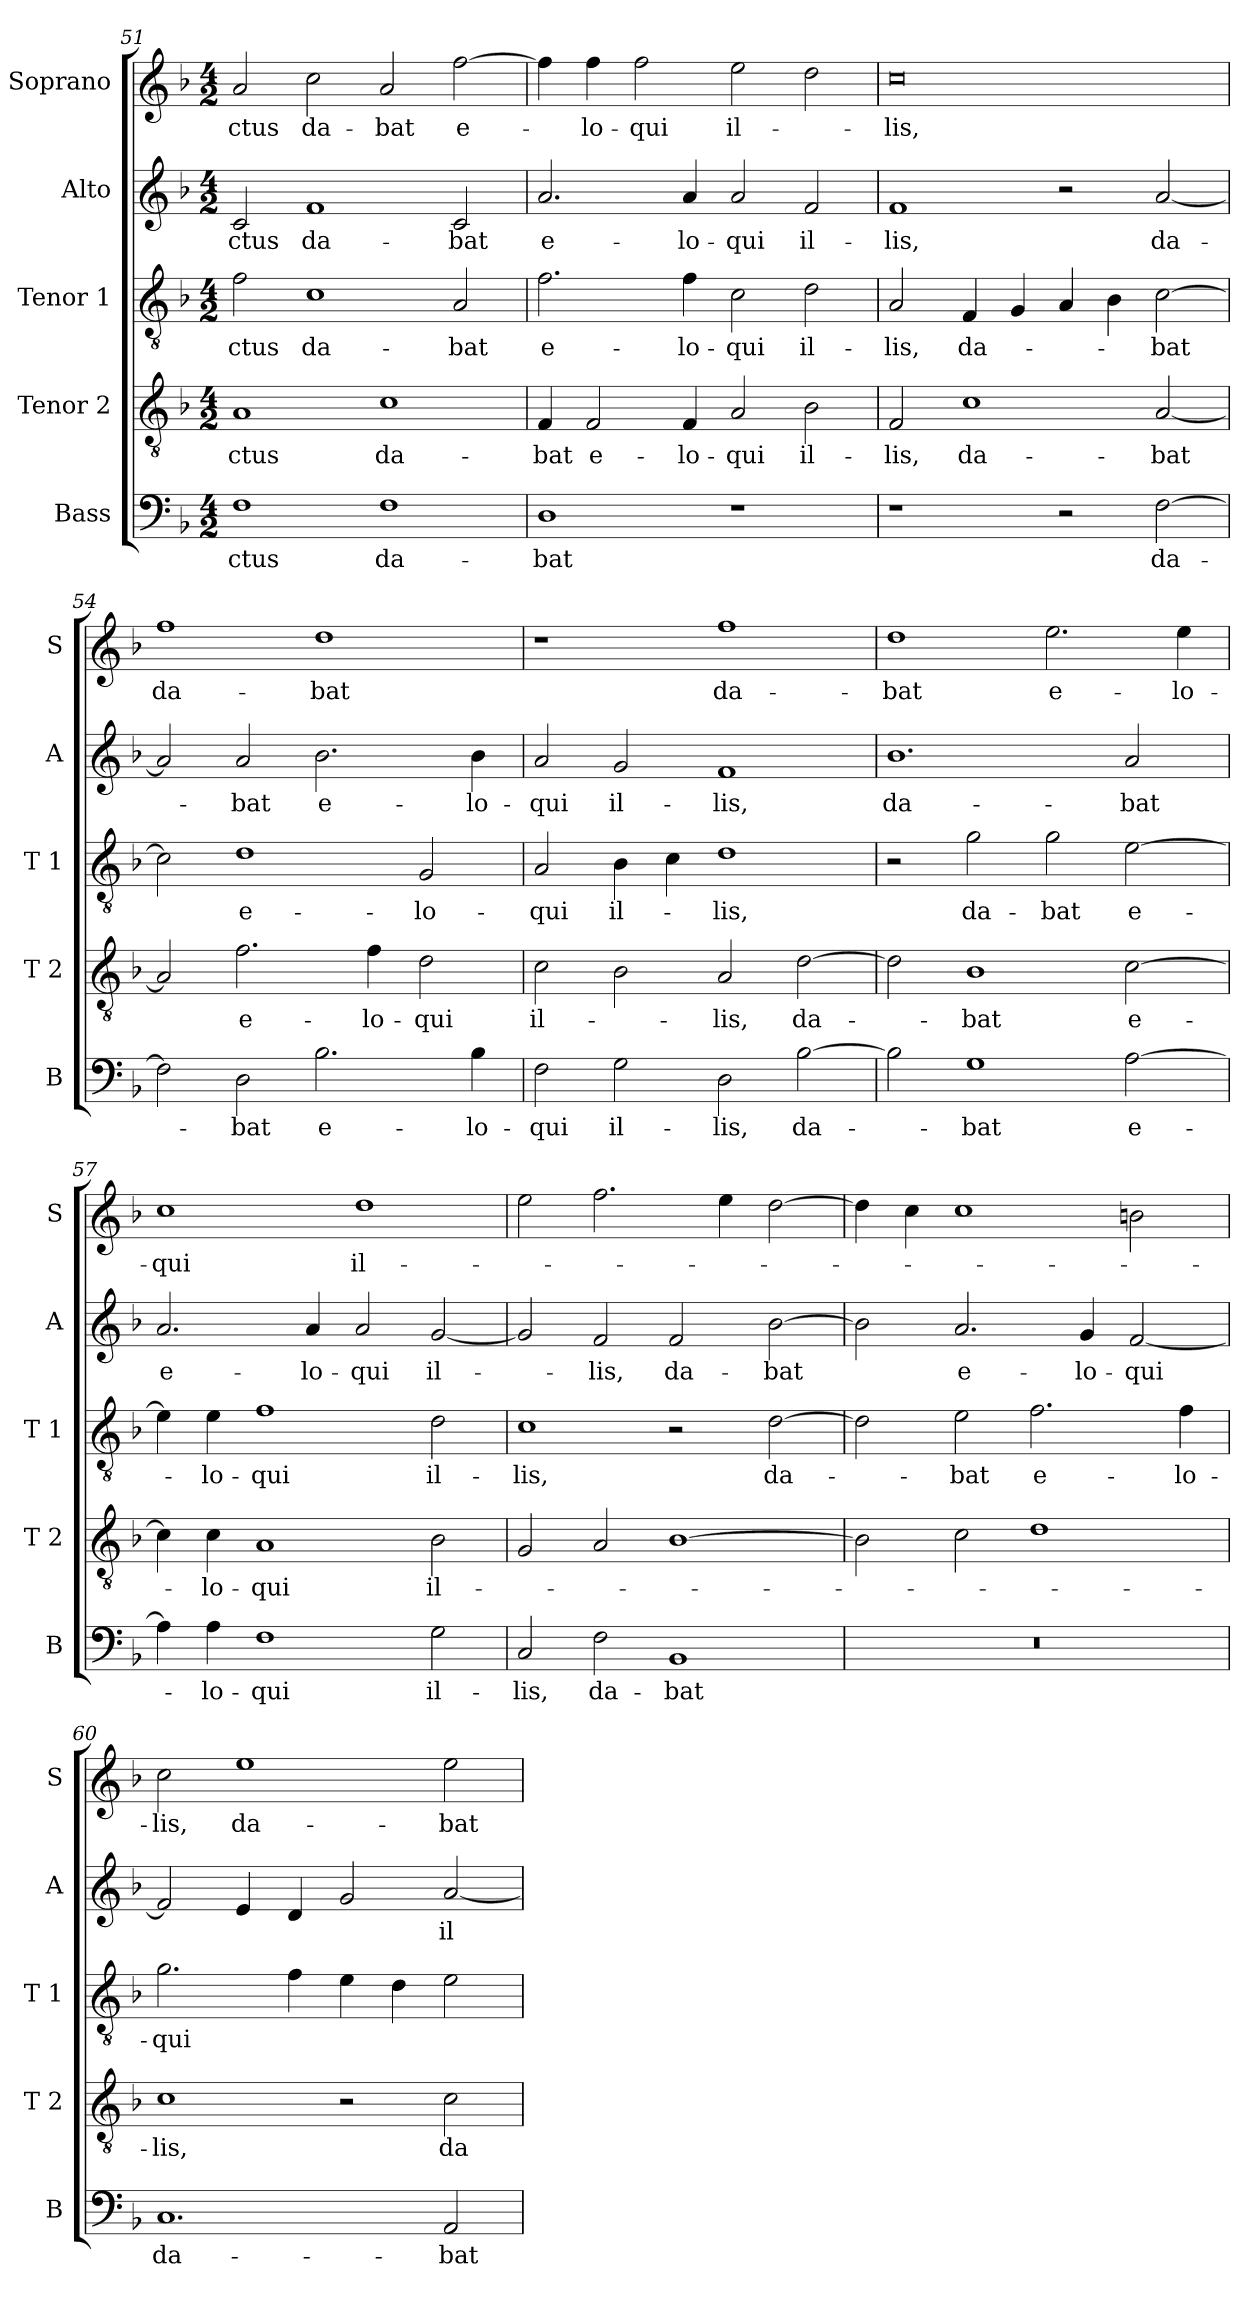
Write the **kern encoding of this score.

**kern	**text	**kern	**text	**kern	**text	**kern	**text	**kern	**text
*part5	*part5	*part4	*part4	*part3	*part3	*part2	*part2	*part1	*part1
*staff5	*staff5	*staff4	*staff4	*staff3	*staff3	*staff2	*staff2	*staff1	*staff1
*I"Bass	*	*I"Tenor 2	*	*I"Tenor 1	*	*I"Alto	*	*I"Soprano	*
*I'B	*	*I'T 2	*	*I'T 1	*	*I'A	*	*I'S	*
*clefF4	*	*clefGv2	*	*clefGv2	*	*clefG2	*	*clefG2	*
*k[b-]	*	*k[b-]	*	*k[b-]	*	*k[b-]	*	*k[b-]	*
*F:	*	*F:	*	*F:	*	*F:	*	*F:	*
*M4/2	*	*M4/2	*	*M4/2	*	*M4/2	*	*M4/2	*
=51	=51	=51	=51	=51	=51	=51	=51	=51	=51
!	!LO:LY:b	!	!LO:LY:b	!	!LO:LY:b	!	!LO:LY:b	!	!LO:LY:b
1F	-ctus	1A	-ctus	2f\	-ctus	2c/	-ctus	2a/	-ctus
!	!	!	!	!	!LO:LY:b	!	!LO:LY:b	!	!LO:LY:b
.	.	.	.	1c	da-	1f	da-	2cc\	da-
!	!LO:LY:b	!	!LO:LY:b	!	!	!	!	!	!LO:LY:b
1F	da-	1c	da-	.	.	.	.	2a/	-bat
!	!	!	!	!	!LO:LY:b	!	!LO:LY:b	!	!LO:LY:b
.	.	.	.	2A/	-bat	2c/	-bat	[2ff\	e-
=52	=52	=52	=52	=52	=52	=52	=52	=52	=52
!	!LO:LY:b	!	!LO:LY:b	!	!LO:LY:b	!	!LO:LY:b	!	!
1D	-bat	4F/	-bat	2.f\	e-	2.a/	e-	4ff\]	.
!	!	!	!LO:LY:b	!	!	!	!	!	!LO:LY:b
.	.	2F/	e-	.	.	.	.	4ff\	-lo-
!	!	!	!	!	!	!	!	!	!LO:LY:b
.	.	.	.	.	.	.	.	2ff\	-qui
!	!	!	!LO:LY:b	!	!LO:LY:b	!	!LO:LY:b	!	!
.	.	4F/	-lo-	4f\	-lo-	4a/	-lo-	.	.
!	!	!	!LO:LY:b	!	!LO:LY:b	!	!LO:LY:b	!	!LO:LY:b
1r	.	2A/	-qui	2c\	-qui	2a/	-qui	2ee\	il-
!	!	!	!LO:LY:b	!	!LO:LY:b	!	!LO:LY:b	!	!
.	.	2B-\	il-	2d\	il-	2f/	il-	2dd\	.
=53	=53	=53	=53	=53	=53	=53	=53	=53	=53
!	!	!	!LO:LY:b	!	!LO:LY:b	!	!LO:LY:b	!	!LO:LY:b
1r	.	2F/	-lis,	2A/	-lis,	1f	-lis,	0cc	-lis,
!	!	!	!LO:LY:b	!	!LO:LY:b	!	!	!	!
.	.	1c	da-	4F/	da-	.	.	.	.
.	.	.	.	4G/	.	.	.	.	.
2r	.	.	.	4A/	.	2r	.	.	.
.	.	.	.	4B-\	.	.	.	.	.
!	!LO:LY:b	!	!LO:LY:b	!	!LO:LY:b	!	!LO:LY:b	!	!
[2F\	da-	[2A/	-bat	[2c\	-bat	[2a/	da-	.	.
=54	=54	=54	=54	=54	=54	=54	=54	=54	=54
!	!	!	!	!	!	!	!	!	!LO:LY:b
2F\]	.	2A/]	.	2c\]	.	2a/]	.	1ff	da-
!	!LO:LY:b	!	!LO:LY:b	!	!LO:LY:b	!	!LO:LY:b	!	!
2D\	-bat	2.f\	e-	1d	e-	2a/	-bat	.	.
!	!LO:LY:b	!	!	!	!	!	!LO:LY:b	!	!LO:LY:b
2.B-\	e-	.	.	.	.	2.b-\	e-	1dd	-bat
!	!	!	!LO:LY:b	!	!	!	!	!	!
.	.	4f\	-lo-	.	.	.	.	.	.
!	!	!	!LO:LY:b	!	!LO:LY:b	!	!	!	!
.	.	2d\	-qui	2G/	-lo-	.	.	.	.
!	!LO:LY:b	!	!	!	!	!	!LO:LY:b	!	!
4B-\	-lo-	.	.	.	.	4b-\	-lo-	.	.
!!LO:PB:g=z
=55	=55	=55	=55	=55	=55	=55	=55	=55	=55
!	!LO:LY:b	!	!LO:LY:b	!	!LO:LY:b	!	!LO:LY:b	!	!
2F\	-qui	2c\	il-	2A/	-qui	2a/	-qui	1r	.
!	!LO:LY:b	!	!	!	!LO:LY:b	!	!LO:LY:b	!	!
2G\	il-	2B-\	.	4B-\	il-	2g/	il-	.	.
.	.	.	.	4c\	.	.	.	.	.
!	!LO:LY:b	!	!LO:LY:b	!	!LO:LY:b	!	!LO:LY:b	!	!LO:LY:b
2D\	-lis,	2A/	-lis,	1d	-lis,	1f	-lis,	1ff	da-
!	!LO:LY:b	!	!LO:LY:b	!	!	!	!	!	!
[2B-\	da-	[2d\	da-	.	.	.	.	.	.
=56	=56	=56	=56	=56	=56	=56	=56	=56	=56
!	!	!	!	!	!	!	!LO:LY:b	!	!LO:LY:b
2B-\]	.	2d\]	.	2r	.	1.b-	da-	1dd	-bat
!	!LO:LY:b	!	!LO:LY:b	!	!LO:LY:b	!	!	!	!
1G	-bat	1B-	-bat	2g\	da-	.	.	.	.
!	!	!	!	!	!LO:LY:b	!	!	!	!LO:LY:b
.	.	.	.	2g\	-bat	.	.	2.ee\	e-
!	!LO:LY:b	!	!LO:LY:b	!	!LO:LY:b	!	!LO:LY:b	!	!
[2A\	e-	[2c\	e-	[2e\	e-	2a/	-bat	.	.
!	!	!	!	!	!	!	!	!	!LO:LY:b
.	.	.	.	.	.	.	.	4ee\	-lo-
=57	=57	=57	=57	=57	=57	=57	=57	=57	=57
!	!	!	!	!	!	!	!LO:LY:b	!	!LO:LY:b
4A\]	.	4c\]	.	4e\]	.	2.a/	e-	1cc	-qui
!	!LO:LY:b	!	!LO:LY:b	!	!LO:LY:b	!	!	!	!
4A\	-lo-	4c\	-lo-	4e\	-lo-	.	.	.	.
!	!LO:LY:b	!	!LO:LY:b	!	!LO:LY:b	!	!	!	!
1F	-qui	1A	-qui	1f	-qui	.	.	.	.
!	!	!	!	!	!	!	!LO:LY:b	!	!
.	.	.	.	.	.	4a/	-lo-	.	.
!	!	!	!	!	!	!	!LO:LY:b	!	!LO:LY:b
.	.	.	.	.	.	2a/	-qui	1dd	il-
!	!LO:LY:b	!	!LO:LY:b	!	!LO:LY:b	!	!LO:LY:b	!	!
2G\	il-	2B-\	il-	2d\	il-	[2g/	il-	.	.
=58	=58	=58	=58	=58	=58	=58	=58	=58	=58
!	!LO:LY:b	!	!	!	!LO:LY:b	!	!	!	!
2C/	-lis,	2G/	.	1c	-lis,	2g/]	.	2ee\	.
!	!LO:LY:b	!	!	!	!	!	!LO:LY:b	!	!
2F\	da-	2A/	.	.	.	2f/	-lis,	2.ff\	.
!	!LO:LY:b	!	!	!	!	!	!LO:LY:b	!	!
1BB-	-bat	[1B-	.	2r	.	2f/	da-	.	.
.	.	.	.	.	.	.	.	4ee\	.
!	!	!	!	!	!LO:LY:b	!	!LO:LY:b	!	!
.	.	.	.	[2d\	da-	[2b-\	-bat	[2dd\	.
=59	=59	=59	=59	=59	=59	=59	=59	=59	=59
0r	.	2B-\]	.	2d\]	.	2b-\]	.	4dd\]	.
.	.	.	.	.	.	.	.	4cc\	.
!	!	!	!	!	!LO:LY:b	!	!LO:LY:b	!	!
.	.	2c\	.	2e\	-bat	2.a/	e-	1cc	.
!	!	!	!	!	!LO:LY:b	!	!	!	!
.	.	1d	.	2.f\	e-	.	.	.	.
!	!	!	!	!	!	!	!LO:LY:b	!	!
.	.	.	.	.	.	4g/	-lo-	.	.
!	!	!	!	!	!	!	!LO:LY:b	!	!
.	.	.	.	.	.	[2f/	-qui	2bn\	.
!	!	!	!	!	!LO:LY:b	!	!	!	!
.	.	.	.	4f\	-lo-	.	.	.	.
=60	=60	=60	=60	=60	=60	=60	=60	=60	=60
!	!LO:LY:b	!	!LO:LY:b	!	!LO:LY:b	!	!	!	!LO:LY:b
1.C	da-	1c	-lis,	2.g\	-qui	2f/]	.	2cc\	-lis,
!	!	!	!	!	!	!	!	!	!LO:LY:b
.	.	.	.	.	.	4e/	.	1ee	da-
.	.	.	.	4f\	.	4d/	.	.	.
.	.	2r	.	4e\	.	2g/	.	.	.
.	.	.	.	4d\	.	.	.	.	.
!	!LO:LY:b	!	!LO:LY:b	!	!	!	!LO:LY:b	!	!LO:LY:b
2AA/	-bat	2c\	da-	2e\	.	[2a/	il-	2ee\	-bat
=	=	=	=	=	=	=	=	=	=
*-	*-	*-	*-	*-	*-	*-	*-	*-	*-
